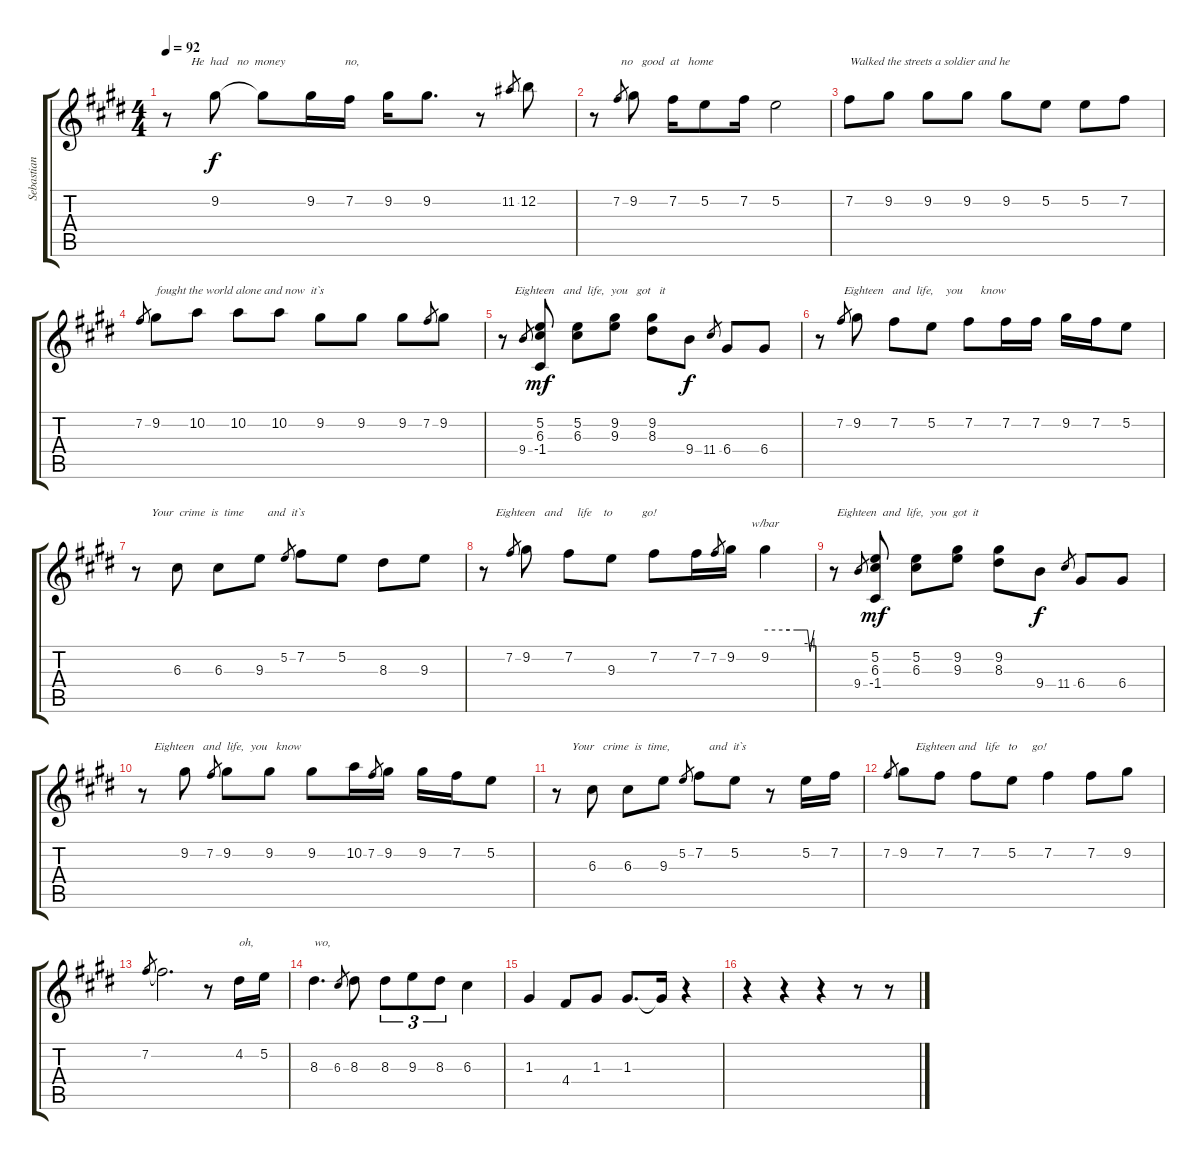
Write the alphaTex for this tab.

\track ("Sebastian  Bach" "Sebastian ") {instrument overdrivenguitar}
\staff {score tabs}
\tuning (E4 B3 G3 D3 A2 E2) {hide}
\ts (4 4)
\tempo 92
\clef g2
\ks e
r.8{txt "        He  had   no  money                    no," dy f} 9.2.8 9.2{t}.8 9.2.16 7.2.16 9.2.16 9.2.8{d} r.8 11.2.8{gr} 12.2.8 |
r.8{txt "         no   good  at   home"} 7.2.8{gr} 9.2.8 7.2.16 5.2.8 7.2.16 5.2.2 |
7.2.8{txt "Walked the streets a soldier and he"} 9.2.8 9.2.8 9.2.8 9.2.8 5.2.8 5.2.8 7.2.8 |
7.2.8{gr} 9.2.8{txt "fought the world alone and now  it`s "} 10.2.8 10.2.8 10.2.8 9.2.8 9.2.8 9.2.8 7.2.8{gr} 9.2.8 |
r.8{txt "    Eighteen   and  life,  you   got   it"} 9.4.8{gr} (5.2 6.3 -1.4).8{dy mf} (5.2 6.3).8 (9.2 9.3).8 (9.2 8.3).8 9.4.8{dy f} 11.4.8{gr} 6.4.8 6.4.8 |
r.8{txt "        Eighteen   and  life,    you      know"} 7.2.8{gr} 9.2.8 7.2.8 5.2.8 7.2.8 7.2.16 7.2.16 9.2.16 7.2.16 5.2.8 |
r.8{txt "     Your  crime  is  time        and  it`s"} 6.3.8 6.3.8 9.3.8 5.2.8{gr} 7.2.8 5.2.8 8.3.8 9.3.8 |
r.8{txt "    Eighteen   and     life    to          go!"} 7.2.8{gr} 9.2.8 7.2.8 9.3.8 7.2.8 7.2.16 7.2.8{gr} 9.2.16 9.2.4{tbe (custom default 0 0 30 0 39 0 44 0 49 0 52 0 55 -16 60 0)} |
r.8{txt " Eighteen  and  life,  you  got  it"} 9.4.8{gr} (5.2 6.3 -1.4).8{dy mf} (5.2 6.3).8 (9.2 9.3).8 (9.2 8.3).8 9.4.8{dy f} 11.4.8{gr} 6.4.8 6.4.8 |
r.8{txt "    Eighteen   and  life,  you   know"} 9.2.8 7.2.8{gr} 9.2.8 9.2.8 9.2.8 10.2.16 7.2.8{gr} 9.2.16 9.2.16 7.2.16 5.2.8 |
r.8{txt "     Your   crime  is  time,             and  it`s"} 6.3.8 6.3.8 9.3.8 5.2.8{gr} 7.2.8 5.2.8 r.8 5.2.16 7.2.16 |
7.2.8{gr} 9.2.8{txt "    Eighteen and   life   to     go!"} 7.2.8 7.2.8 5.2.8 7.2.4 7.2.8 9.2.8 |
7.2.8{gr} 7.2{t}.2{d} r.8 4.2.16{txt "oh,"} 5.2.16 |
8.3.4{d txt "wo,"} 6.3.8{gr} 8.3.8 8.3.8{tu (3 2)} 9.3.8{tu (3 2)} 8.3.8{tu (3 2)} 6.3.4 |
1.3.4 4.4.8 1.3.8 1.3.8{d} 1.3{t}.16 r.4 |
r.4 r.4 r.4 r.8 r.8
